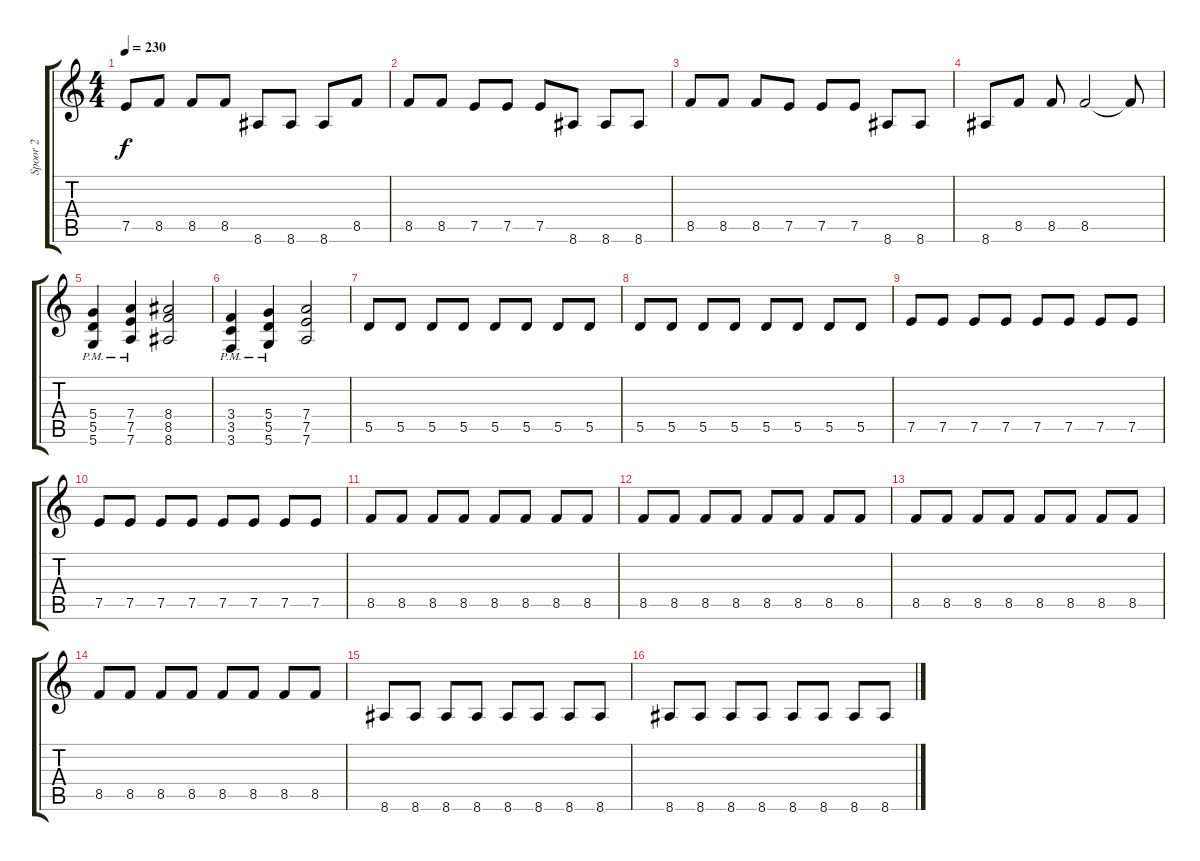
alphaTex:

\track ("Spoor 2" "Spoor 2") {instrument distortionguitar}
\staff {score tabs}
\tuning (E4 B3 G3 D3 A2 D2) {hide}
\ts (4 4)
\tempo 230
\clef g2
\ks c
7.5.8{dy f} 8.5.8 8.5.8 8.5.8 8.6.8 8.6.8 8.6.8 8.5.8 |
8.5.8 8.5.8 7.5.8 7.5.8 7.5.8 8.6.8 8.6.8 8.6.8 |
8.5.8 8.5.8 8.5.8 7.5.8 7.5.8 7.5.8 8.6.8 8.6.8 |
8.6.8 8.5.8 8.5.8 8.5.2 8.5{t}.8 |
(5.4 5.5 5.6{pm}).4 (7.4 7.5 7.6{pm}).4 (8.4 8.5 8.6).2 |
(3.4 3.5 3.6{pm}).4 (5.4 5.5 5.6{pm}).4 (7.4 7.5 7.6).2 |
5.5.8 5.5.8 5.5.8 5.5.8 5.5.8 5.5.8 5.5.8 5.5.8 |
5.5.8 5.5.8 5.5.8 5.5.8 5.5.8 5.5.8 5.5.8 5.5.8 |
7.5.8 7.5.8 7.5.8 7.5.8 7.5.8 7.5.8 7.5.8 7.5.8 |
7.5.8 7.5.8 7.5.8 7.5.8 7.5.8 7.5.8 7.5.8 7.5.8 |
8.5.8 8.5.8 8.5.8 8.5.8 8.5.8 8.5.8 8.5.8 8.5.8 |
8.5.8 8.5.8 8.5.8 8.5.8 8.5.8 8.5.8 8.5.8 8.5.8 |
8.5.8 8.5.8 8.5.8 8.5.8 8.5.8 8.5.8 8.5.8 8.5.8 |
8.5.8 8.5.8 8.5.8 8.5.8 8.5.8 8.5.8 8.5.8 8.5.8 |
8.6.8 8.6.8 8.6.8 8.6.8 8.6.8 8.6.8 8.6.8 8.6.8 |
8.6.8 8.6.8 8.6.8 8.6.8 8.6.8 8.6.8 8.6.8 8.6.8
